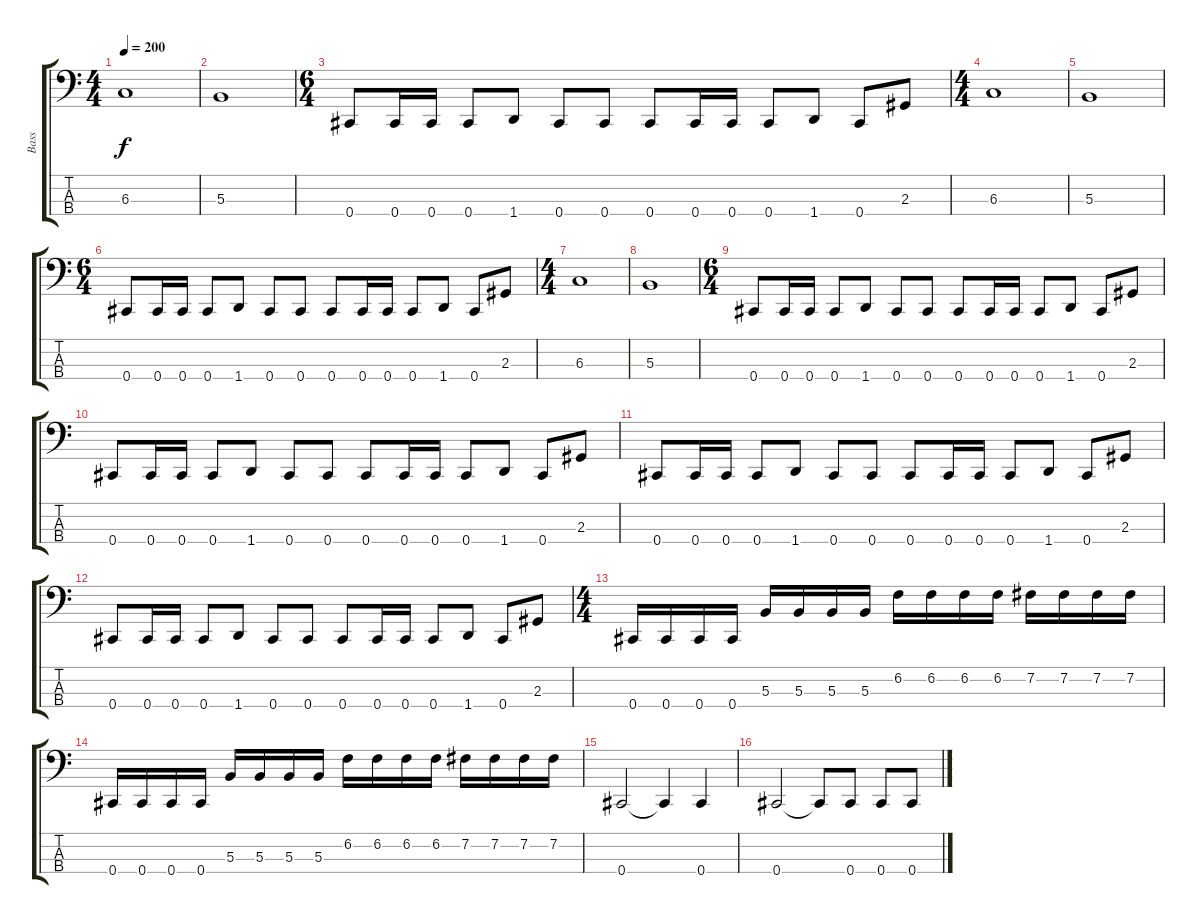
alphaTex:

\track ("Bass" "Bass") {instrument electricbasspick}
\staff {score tabs}
\tuning (E2 B1 Gb1 Db1) {hide}
\ts (4 4)
\tempo 200
\clef f4
\ks c
6.3.1{dy f} |
5.3.1 |
\ts (6 4)
0.4.8 0.4.16 0.4.16 0.4.8 1.4.8 0.4.8 0.4.8 0.4.8 0.4.16 0.4.16 0.4.8 1.4.8 0.4.8 2.3.8 |
\ts (4 4)
6.3.1 |
5.3.1 |
\ts (6 4)
0.4.8 0.4.16 0.4.16 0.4.8 1.4.8 0.4.8 0.4.8 0.4.8 0.4.16 0.4.16 0.4.8 1.4.8 0.4.8 2.3.8 |
\ts (4 4)
6.3.1 |
5.3.1 |
\ts (6 4)
0.4.8 0.4.16 0.4.16 0.4.8 1.4.8 0.4.8 0.4.8 0.4.8 0.4.16 0.4.16 0.4.8 1.4.8 0.4.8 2.3.8 |
0.4.8 0.4.16 0.4.16 0.4.8 1.4.8 0.4.8 0.4.8 0.4.8 0.4.16 0.4.16 0.4.8 1.4.8 0.4.8 2.3.8 |
0.4.8 0.4.16 0.4.16 0.4.8 1.4.8 0.4.8 0.4.8 0.4.8 0.4.16 0.4.16 0.4.8 1.4.8 0.4.8 2.3.8 |
0.4.8 0.4.16 0.4.16 0.4.8 1.4.8 0.4.8 0.4.8 0.4.8 0.4.16 0.4.16 0.4.8 1.4.8 0.4.8 2.3.8 |
\ts (4 4)
0.4.16 0.4.16 0.4.16 0.4.16 5.3.16 5.3.16 5.3.16 5.3.16 6.2.16 6.2.16 6.2.16 6.2.16 7.2.16 7.2.16 7.2.16 7.2.16 |
0.4.16 0.4.16 0.4.16 0.4.16 5.3.16 5.3.16 5.3.16 5.3.16 6.2.16 6.2.16 6.2.16 6.2.16 7.2.16 7.2.16 7.2.16 7.2.16 |
0.4.2 0.4{t}.4 0.4.4 |
0.4.2 0.4{t}.8 0.4.8 0.4.8 0.4.8
